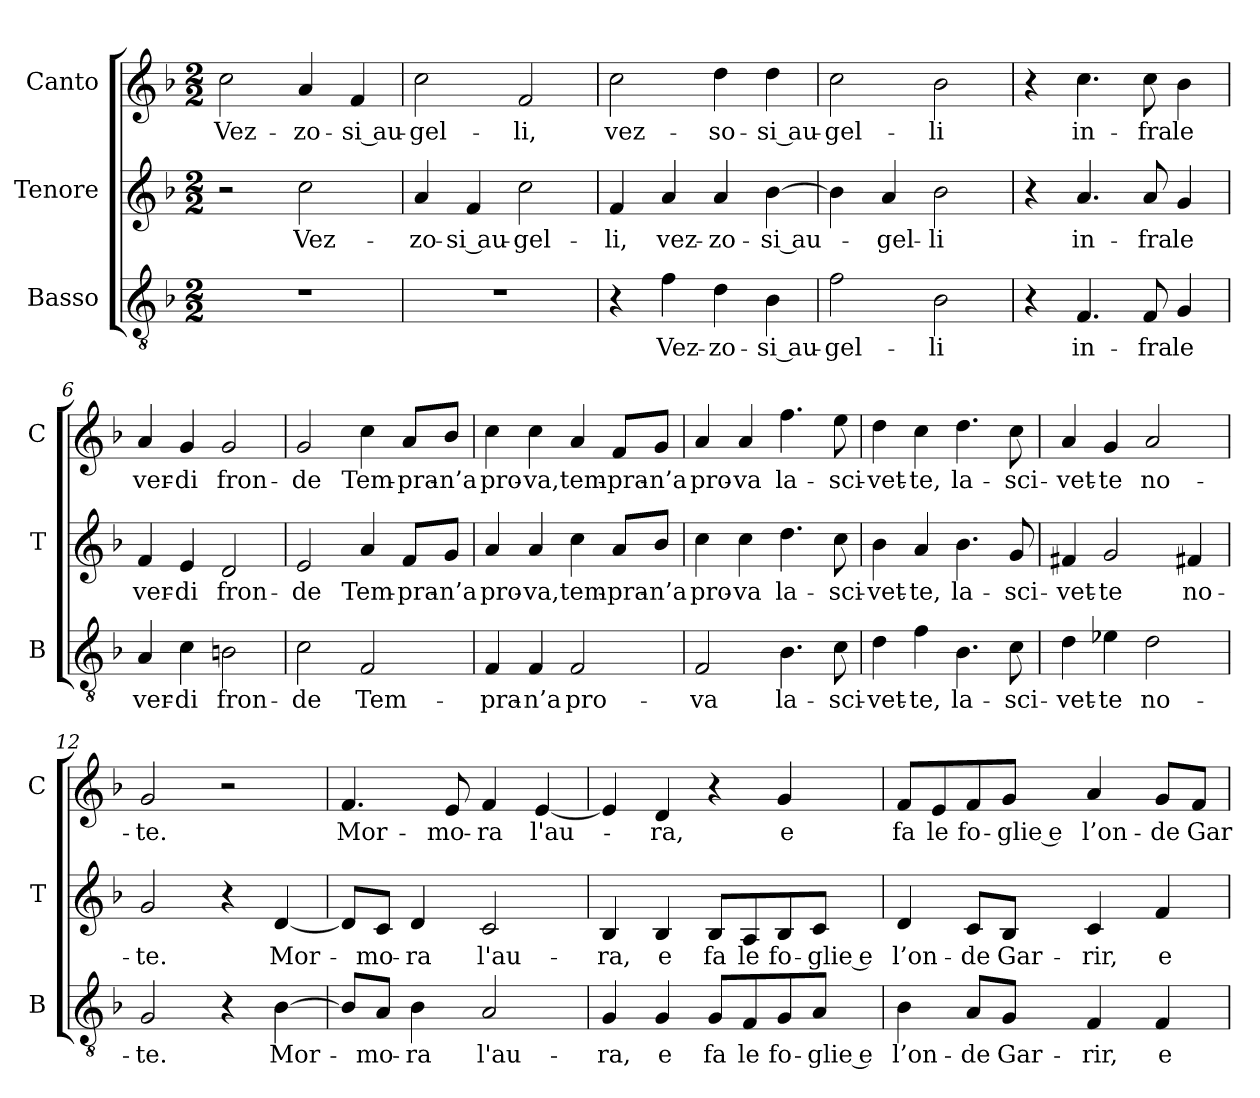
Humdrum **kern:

**kern	**text	**kern	**text	**kern	**text
*part3	*part3	*part2	*part2	*part1	*part1
*staff3	*staff3	*staff2	*staff2	*staff1	*staff1
*I"Basso	*	*I"Tenore	*	*I"Canto	*
*I'B	*	*I'T	*	*I'C	*
*clefGv2	*	*clefG2	*	*clefG2	*
*k[b-]	*	*k[b-]	*	*k[b-]	*
*F:	*	*F:	*	*F:	*
*M2/2	*	*M2/2	*	*M2/2	*
=1	=1	=1	=1	=1	=1
1r	.	2r	.	2cc	Vez-
.	.	2cc	Vez-	4a	-zo-
.	.	.	.	4f	-si au-
=2	=2	=2	=2	=2	=2
1r	.	4a	-zo-	2cc	-gel-
.	.	4f	-si au-	.	.
.	.	2cc	-gel-	2f	-li,
=3	=3	=3	=3	=3	=3
4r	.	4f	-li,	2cc	vez-
4f	Vez-	4a	vez-	.	.
4d	-zo-	4a	-zo-	4dd	-so-
4B-	-si au-	[4b-	-si au-	4dd	-si au-
=4	=4	=4	=4	=4	=4
2f	-gel-	4b-]	.	2cc	-gel-
.	.	4a	-gel-	.	.
2B-	-li	2b-	-li	2b-	-li
=5	=5	=5	=5	=5	=5
4r	.	4r	.	4r	.
4.F	in-	4.a	in-	4.cc	in-
8F	-fra	8a	-fra	8cc	-fra
4G	le	4g	le	4b-	le
=6	=6	=6	=6	=6	=6
4A	ver-	4f	ver-	4a	ver-
4c	-di	4e	-di	4g	-di
2Bn	fron-	2d	fron-	2g	fron-
=7	=7	=7	=7	=7	=7
2c	-de	2e	-de	2g	-de
2F	Tem-	4a	Tem-	4cc	Tem-
.	.	8fL	-pra-	8aL	-pra-
.	.	8gJ	-n’a	8b-J	-n’a
=8	=8	=8	=8	=8	=8
4F	-pra-	4a	pro-	4cc	pro-
4F	-n’a	4a	-va,	4cc	-va,
2F	pro-	4cc	tem-	4a	tem-
.	.	8aL	-pra-	8fL	-pra-
.	.	8b-J	-n’a	8gJ	-n’a
=9	=9	=9	=9	=9	=9
2F	-va	4cc	pro-	4a	pro-
.	.	4cc	-va	4a	-va
4.B-	la-	4.dd	la-	4.ff	la-
8c	-sci-	8cc	-sci-	8ee	-sci-
=10	=10	=10	=10	=10	=10
4d	-vet-	4b-	-vet-	4dd	-vet-
4f	-te,	4a	-te,	4cc	-te,
4.B-	la-	4.b-	la-	4.dd	la-
8c	-sci-	8g	-sci-	8cc	-sci-
=11	=11	=11	=11	=11	=11
4d	-vet-	4f#X	-vet-	4a	-vet-
4e-X	-te	2g	-te	4g	-te
2d	no-	.	.	2a	no-
.	.	4f#X	no-	.	.
=12	=12	=12	=12	=12	=12
2G	-te.	2g	-te.	2g	-te.
4r	.	4r	.	2r	.
[4B-	Mor-	[4d	Mor-	.	.
=13	=13	=13	=13	=13	=13
8B-L]	.	8dL]	.	4.f	Mor-
8AJ	-mo-	8cJ	-mo-	.	.
4B-	-ra	4d	-ra	.	.
.	.	.	.	8e	-mo-
2A	l'au-	2c	l'au-	4f	-ra
.	.	.	.	[4e	l'au-
=14	=14	=14	=14	=14	=14
4G	-ra,	4B-	-ra,	4e]	.
4G	e	4B-	e	4d	-ra,
8GL	fa	8B-L	fa	4r	.
8F	le	8A	le	.	.
8G	fo-	8B-	fo-	4g	e
8AJ	-glie e	8cJ	-glie e	.	.
=15	=15	=15	=15	=15	=15
4B-	l’on-	4d	l’on-	8fL	fa
.	.	.	.	8e	le
8AL	-de	8cL	-de	8f	fo-
8GJ	Gar-	8B-J	Gar-	8gJ	-glie e
4F	-rir,	4c	-rir,	4a	l’on-
4F	e	4f	e	8gL	-de
.	.	.	.	8fJ	Gar-
=	=	=	=	=	=
*-	*-	*-	*-	*-	*-
